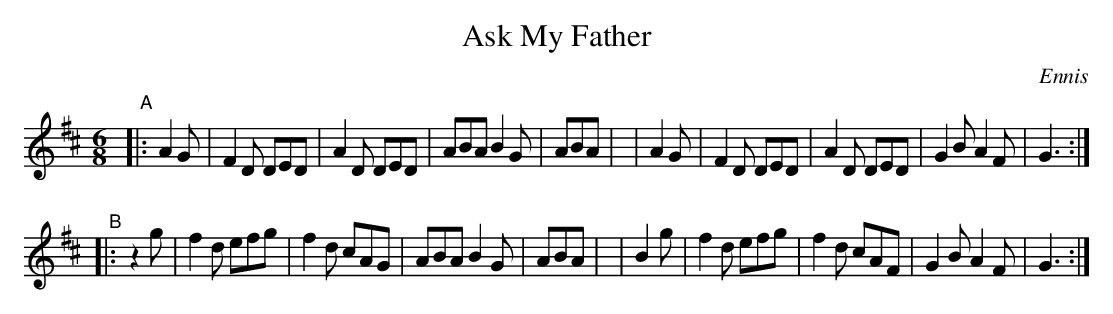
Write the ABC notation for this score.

X:1
T: Ask My Father
O: Ennis
M: 6/8
L: 1/8
K: D	% ending on G
"^A"\
|: A2G | F2D DED | A2D DED | ABA B2G | ABA |\
|  A2G | F2D DED | A2D DED | G2B A2F | G3 :|
"^B"\
|: z2g \
| f2d efg | f2d cAG | ABA B2G | ABA |\
| B2g | f2d efg | f2d cAF | G2B A2F | G3 :|
